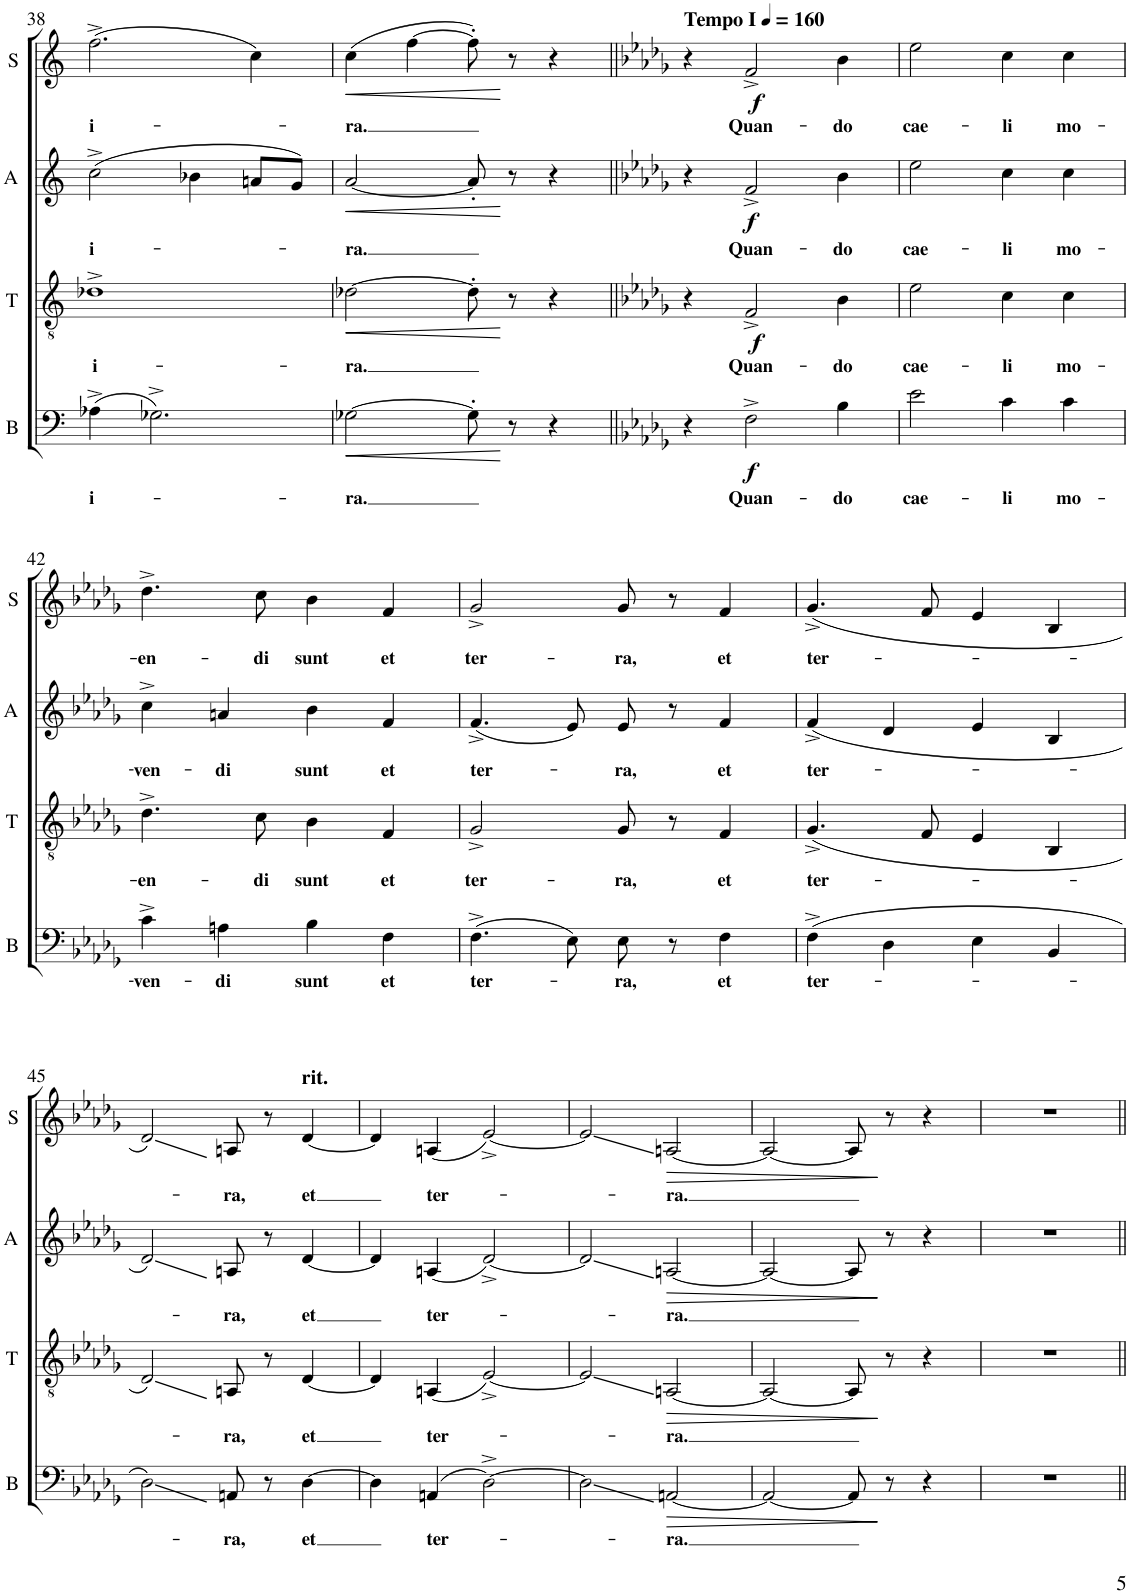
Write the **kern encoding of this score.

**kern	**text	**dynam	**kern	**text	**dynam	**kern	**text	**dynam	**kern	**text	**dynam
*part4	*part4	*part4	*part3	*part3	*part3	*part2	*part2	*part2	*part1	*part1	*part1
*staff4	*staff4	*staff4	*staff3	*staff3	*staff3	*staff2	*staff2	*staff2	*staff1	*staff1	*staff1
*I"B	*	*	*I"T	*	*	*I"A	*	*	*I"S	*	*
*I'B	*	*	*I'T	*	*	*I'A	*	*	*I'S	*	*
!!LO:PB:g=z
*clefF4	*	*	*clefGv2	*	*	*clefG2	*	*	*clefG2	*	*
*k[]	*	*	*k[]	*	*	*k[]	*	*	*k[]	*	*
*M4/4	*	*	*M4/4	*	*	*M4/4	*	*	*M4/4	*	*
=38	=38	=38	=38	=38	=38	=38	=38	=38	=38	=38	=38
!	!LO:LY:b	!	!	!LO:LY:b	!	!	!LO:LY:b	!	!	!LO:LY:b	!
(4A-X^\	i-	.	1d-X^	i-	.	(2cc^\	i-	.	(2.ff^\	i-	.
2.G-X^\)	.	.	.	.	.	.	.	.	.	.	.
.	.	.	.	.	.	4b-X\	.	.	.	.	.
.	.	.	.	.	.	8an/L	.	.	4cc\)	.	.
.	.	.	.	.	.	8g/J)	.	.	.	.	.
=39	=39	=39	=39	=39	=39	=39	=39	=39	=39	=39	=39
!	!LO:LY:b	!LO:HP:b	!	!LO:LY:b	!LO:HP:b	!	!LO:LY:b	!LO:HP:b	!	!LO:LY:b	!LO:HP:b
[2G-X\	-ra.	<	[2d-X\	-ra.	<	[2a/	-ra.	<	(4cc\	-ra.	<
.	.	.	.	.	.	.	.	.	[4ff\	.	.
8G-'\]	.	.	8d-'\]	.	.	8a'/]	.	.	8ff'\])	.	.
8r	.	[	8r	.	[	8r	.	[	8r	.	[
4r	.	.	4r	.	.	4r	.	.	4r	.	.
=40||	=40||	=40||	=40||	=40||	=40||	=40||	=40||	=40||	=40||	=40||	=40||
*k[b-e-a-d-g-]	*	*	*k[b-e-a-d-g-]	*	*	*k[b-e-a-d-g-]	*	*	*k[b-e-a-d-g-]	*	*
*	*	*	*	*	*	*	*	*	*MM160	*	*
!	!	!	!	!	!	!	!	!	!LO:TX:a:B:t=Tempo I	!	!
4r	.	.	4r	.	.	4r	.	.	4r	.	.
!	!LO:LY:b	!LO:DY:b	!	!LO:LY:b	!LO:DY:b	!	!LO:LY:b	!LO:DY:b	!	!LO:LY:b	!LO:DY:b
2F^\	Quan-	f	2F^/	Quan-	f	2f^/	Quan-	f	2f^/	Quan-	f
!	!LO:LY:b	!	!	!LO:LY:b	!	!	!LO:LY:b	!	!	!LO:LY:b	!
4B-\	-do	.	4B-\	-do	.	4b-\	-do	.	4b-\	-do	.
=41	=41	=41	=41	=41	=41	=41	=41	=41	=41	=41	=41
!	!LO:LY:b	!	!	!LO:LY:b	!	!	!LO:LY:b	!	!	!LO:LY:b	!
2e-\	cae-	.	2e-\	cae-	.	2ee-\	cae-	.	2ee-\	cae-	.
!	!LO:LY:b	!	!	!LO:LY:b	!	!	!LO:LY:b	!	!	!LO:LY:b	!
4c\	-li	.	4c\	-li	.	4cc\	-li	.	4cc\	-li	.
!	!LO:LY:b	!	!	!LO:LY:b	!	!	!LO:LY:b	!	!	!LO:LY:b	!
4c\	mo-	.	4c\	mo-	.	4cc\	mo-	.	4cc\	mo-	.
!!LO:LB:g=z
=42	=42	=42	=42	=42	=42	=42	=42	=42	=42	=42	=42
*	*	*	*	*	*	*k[b-e-a-d-g-]	*	*	*	*	*
!	!LO:LY:b	!	!	!LO:LY:b	!	!	!LO:LY:b	!	!	!LO:LY:b	!
4c^\	-ven-	.	4.d-^\	-en-	.	4cc^\	-ven-	.	4.dd-^\	-en-	.
!	!LO:LY:b	!	!	!	!	!	!LO:LY:b	!	!	!	!
4An\	-di	.	.	.	.	4an/	-di	.	.	.	.
!	!	!	!	!LO:LY:b	!	!	!	!	!	!LO:LY:b	!
.	.	.	8c\	-di	.	.	.	.	8cc\	-di	.
!	!LO:LY:b	!	!	!LO:LY:b	!	!	!LO:LY:b	!	!	!LO:LY:b	!
4B-\	sunt	.	4B-\	sunt	.	4b-\	sunt	.	4b-\	sunt	.
!	!LO:LY:b	!	!	!LO:LY:b	!	!	!LO:LY:b	!	!	!LO:LY:b	!
4F\	et	.	4F/	et	.	4f/	et	.	4f/	et	.
=43	=43	=43	=43	=43	=43	=43	=43	=43	=43	=43	=43
!	!LO:LY:b	!	!	!LO:LY:b	!	!	!LO:LY:b	!	!	!LO:LY:b	!
(4.F^\	ter-	.	2G-^/	ter-	.	(4.f^/	ter-	.	2g-^/	ter-	.
8E-\)	.	.	.	.	.	8e-/)	.	.	.	.	.
!	!LO:LY:b	!	!	!LO:LY:b	!	!	!LO:LY:b	!	!	!LO:LY:b	!
8E-\	-ra,	.	8G-/	-ra,	.	8e-/	-ra,	.	8g-/	-ra,	.
8r	.	.	8r	.	.	8r	.	.	8r	.	.
!	!LO:LY:b	!	!	!LO:LY:b	!	!	!LO:LY:b	!	!	!LO:LY:b	!
4F\	et	.	4F/	et	.	4f/	et	.	4f/	et	.
=44	=44	=44	=44	=44	=44	=44	=44	=44	=44	=44	=44
!	!LO:LY:b	!	!	!LO:LY:b	!	!	!LO:LY:b	!	!	!LO:LY:b	!
(4F^\	ter-	.	(4.G-^/	ter-	.	(4f^/	ter-	.	(4.g-^/	ter-	.
4D-\	.	.	.	.	.	4d-/	.	.	.	.	.
.	.	.	8F/	.	.	.	.	.	8f/	.	.
4E-\	.	.	4E-/	.	.	4e-/	.	.	4e-/	.	.
4BB-/	.	.	4BB-/	.	.	4B-/	.	.	4B-/	.	.
!!LO:LB:g=z
=45	=45	=45	=45	=45	=45	=45	=45	=45	=45	=45	=45
2D-\)	.	.	2D-/)	.	.	2d-/)	.	.	2d-/)	.	.
!	!LO:LY:b	!	!	!LO:LY:b	!	!	!LO:LY:b	!	!	!LO:LY:b	!
8AAn/	-ra,	.	8AAn/	-ra,	.	8An/	-ra,	.	8An/	-ra,	.
8r	.	.	8r	.	.	8r	.	.	8r	.	.
!	!	!	!	!	!	!	!	!	!LO:TX:a:B:t=rit.	!	!
!	!LO:LY:b	!	!	!LO:LY:b	!	!	!LO:LY:b	!	!	!LO:LY:b	!
[4D-\	et	.	[4D-/	et	.	[4d-/	et	.	[4d-/	et	.
=46	=46	=46	=46	=46	=46	=46	=46	=46	=46	=46	=46
4D-\]	.	.	4D-/]	.	.	4d-/]	.	.	4d-/]	.	.
!	!LO:LY:b	!	!	!LO:LY:b	!	!	!LO:LY:b	!	!	!LO:LY:b	!
(4AAn/	ter-	.	(4AAn/	ter-	.	(4An/	ter-	.	(4An/	ter-	.
[2D-^\)	.	.	[2E-^/)	.	.	[2d-^/)	.	.	[2e-^/)	.	.
=47	=47	=47	=47	=47	=47	=47	=47	=47	=47	=47	=47
2D-\]	.	.	2E-/]	.	.	2d-/]	.	.	2e-/]	.	.
!	!LO:LY:b	!LO:HP:b	!	!LO:LY:b	!LO:HP:b	!	!LO:LY:b	!LO:HP:b	!	!LO:LY:b	!LO:HP:b
[2AAn/	-ra.	>	[2AAn/	-ra.	>	[2An/	-ra.	>	[2An/	-ra.	>
=48	=48	=48	=48	=48	=48	=48	=48	=48	=48	=48	=48
2AA/_	.	.	2AA/_	.	.	2A/_	.	.	2A/_	.	.
8AA/]	.	.	8AA/]	.	.	8A/]	.	.	8A/]	.	.
8r	.	]	8r	.	]	8r	.	]	8r	.	]
4r	.	.	4r	.	.	4r	.	.	4r	.	.
=49	=49	=49	=49	=49	=49	=49	=49	=49	=49	=49	=49
1r	.	.	1r	.	.	1r	.	.	1r	.	.
=||	=||	=||	=||	=||	=||	=||	=||	=||	=||	=||	=||
*-	*-	*-	*-	*-	*-	*-	*-	*-	*-	*-	*-
